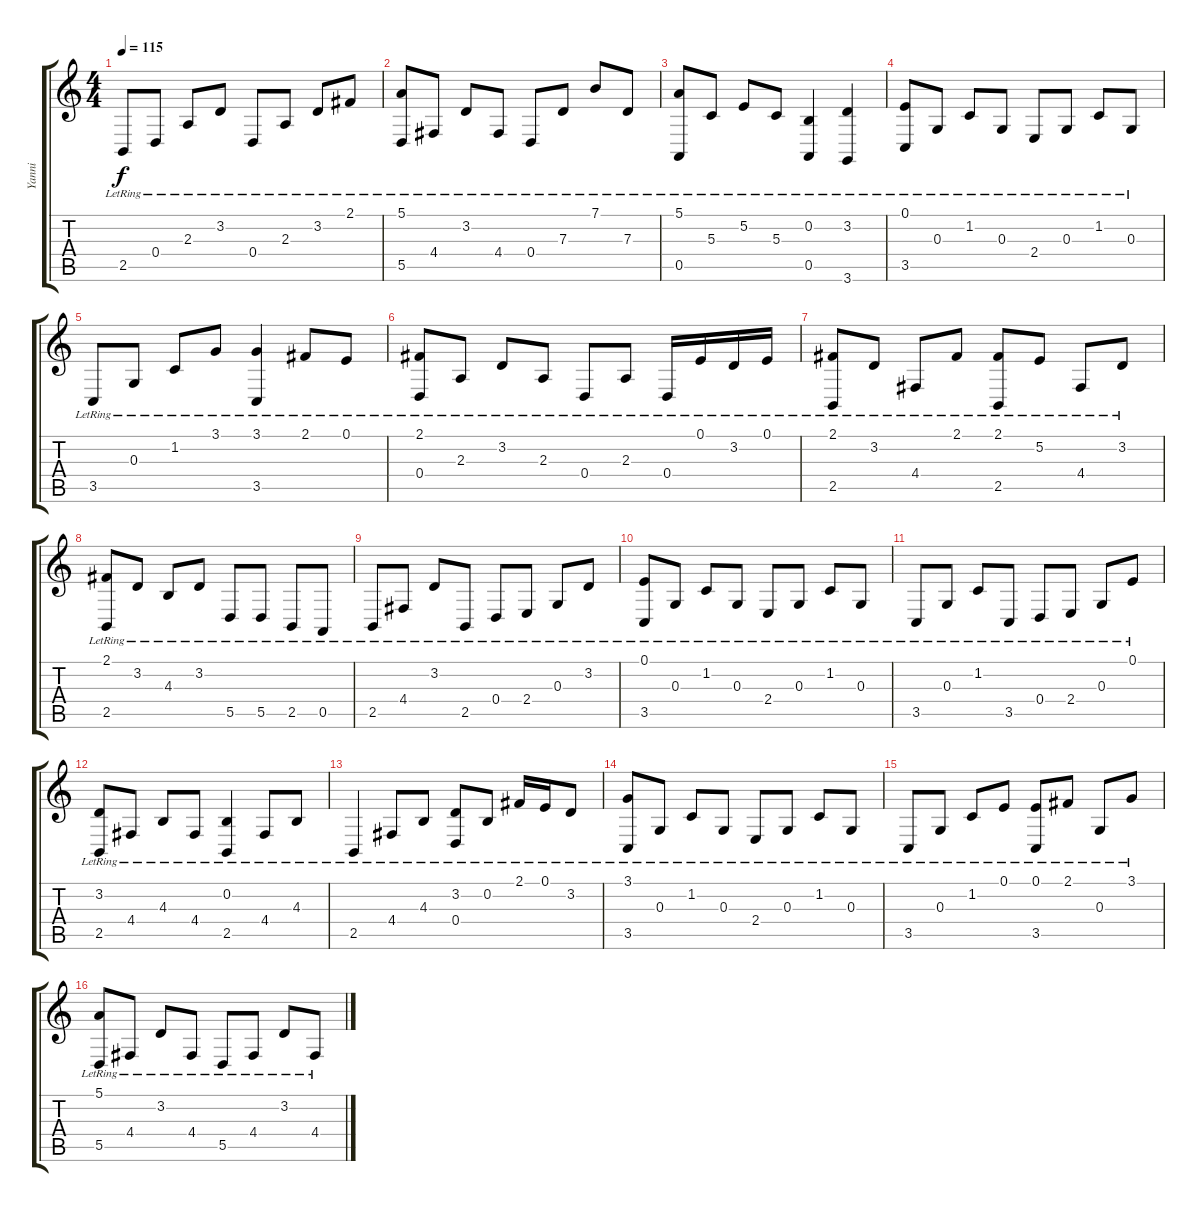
\track ("Yanni" "Yanni") {instrument acousticgrandpiano}
\staff {score tabs}
\tuning (E4 B3 G3 D3 A2 E2) {hide}
\ts (4 4)
\tempo 115
\clef g2
\ks c
2.5{lr}.8{dy f} 0.4{lr}.8 2.3{lr}.8 3.2{lr}.8 0.4{lr}.8 2.3{lr}.8 3.2{lr}.8 2.1{lr}.8 |
(5.1{lr} 5.5{lr}).8 4.4{lr}.8 3.2{lr}.8 4.4{lr}.8 0.4{lr}.8 7.3{lr}.8 7.1{lr}.8 7.3{lr}.8 |
(5.1{lr} 0.5{lr}).8 5.3{lr}.8 5.2{lr}.8 5.3{lr}.8 (0.2{lr} 0.5{lr}).4 (3.2{lr} 3.6{lr}).4 |
(0.1{lr} 3.5{lr}).8 0.3{lr}.8 1.2{lr}.8 0.3{lr}.8 2.4{lr}.8 0.3{lr}.8 1.2{lr}.8 0.3{lr}.8 |
3.5{lr}.8 0.3{lr}.8 1.2{lr}.8 3.1{lr}.8 (3.1{lr} 3.5{lr}).4 2.1{lr}.8 0.1{lr}.8 |
(2.1{lr} 0.4{lr}).8 2.3{lr}.8 3.2{lr}.8 2.3{lr}.8 0.4{lr}.8 2.3{lr}.8 0.4{lr}.16 0.1{lr}.16 3.2{lr}.16 0.1{lr}.16 |
(2.1{lr} 2.5{lr}).8 3.2{lr}.8 4.4{lr}.8 2.1{lr}.8 (2.1{lr} 2.5{lr}).8 5.2{lr}.8 4.4{lr}.8 3.2{lr}.8 |
(2.1{lr} 2.5{lr}).8 3.2{lr}.8 4.3{lr}.8 3.2{lr}.8 5.5{lr}.8 5.5{lr}.8 2.5{lr}.8 0.5{lr}.8 |
2.5{lr}.8 4.4{lr}.8 3.2{lr}.8 2.5{lr}.8 0.4{lr}.8 2.4{lr}.8 0.3{lr}.8 3.2{lr}.8 |
(0.1{lr} 3.5{lr}).8 0.3{lr}.8 1.2{lr}.8 0.3{lr}.8 2.4{lr}.8 0.3{lr}.8 1.2{lr}.8 0.3{lr}.8 |
3.5{lr}.8 0.3{lr}.8 1.2{lr}.8 3.5{lr}.8 0.4{lr}.8 2.4{lr}.8 0.3{lr}.8 0.1{lr}.8 |
(3.2{lr} 2.5{lr}).8 4.4{lr}.8 4.3{lr}.8 4.4{lr}.8 (0.2{lr} 2.5{lr}).4 4.4{lr}.8 4.3{lr}.8 |
2.5{lr}.4 4.4{lr}.8 4.3{lr}.8 (3.2{lr} 0.4{lr}).8 0.2{lr}.8 2.1{lr}.16 0.1{lr}.16 3.2{lr}.8 |
(3.1{lr} 3.5{lr}).8 0.3{lr}.8 1.2{lr}.8 0.3{lr}.8 2.4{lr}.8 0.3{lr}.8 1.2{lr}.8 0.3{lr}.8 |
3.5{lr}.8 0.3{lr}.8 1.2{lr}.8 0.1{lr}.8 (0.1{lr} 3.5{lr}).8 2.1{lr}.8 0.3{lr}.8 3.1{lr}.8 |
(5.1{lr} 5.5{lr}).8 4.4{lr}.8 3.2{lr}.8 4.4{lr}.8 5.5{lr}.8 4.4{lr}.8 3.2{lr}.8 4.4{lr}.8
